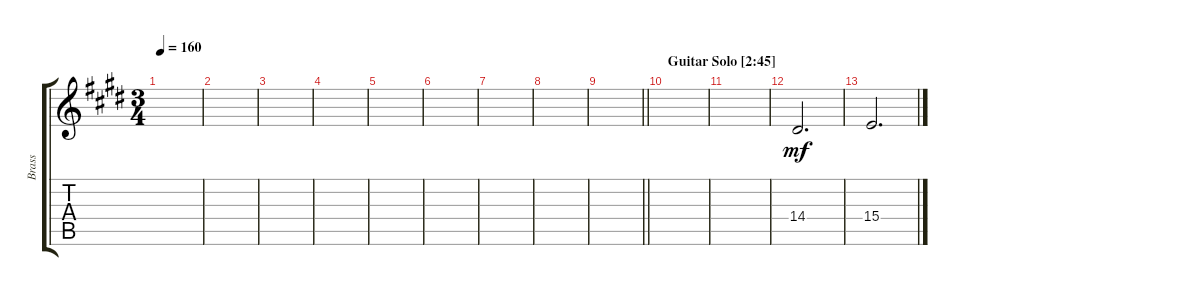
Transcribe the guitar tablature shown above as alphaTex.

\track ("Brass" "Brass") {instrument brasssection}
\staff {score tabs}
\tuning (Eb4 Bb3 Gb3 Db3 Ab2 Db2) {hide}
\ts (3 4)
\tempo 160
\clef g2
\ks c#minor
|
|
|
|
|
|
|
|
\barLineRight lightlight
|
\section ("" "Guitar Solo [2:45]")
|
|
14.4.2{d dy mf instrument frenchhorn} |
15.4.2{d}
